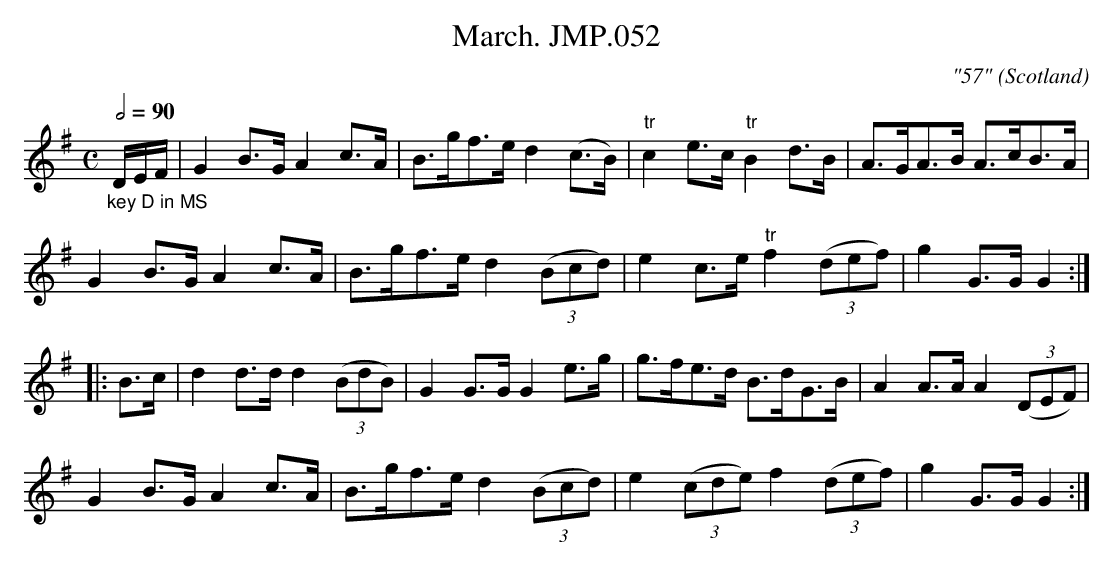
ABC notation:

X:1
T:March. JMP.052
C:"57"
L:1/8
M:C
O:Scotland
Q:1/2=90
K:G Major
"_key D in MS"D/E/F/ | G2 B>G A2 c>A  | B>gf>e d2 (c>B) |\
"tr"c2  e>c "tr"B2 d>B | A>GA>B A>cB>A |!
G2 B>G A2 c>A  | B>gf>e d2 ((3Bcd) |\
e2 c>e "tr"f2 ((3def) | g2 G>G G2 :|!
|: B>c | d2 d>d d2 ((3BdB) |\
G2 G>G G2 e>g | g>fe>d B>dG>B | A2 A>A A2 ((3DEF) |!
G2 B>G A2 c>A  | B>gf>e d2 ((3Bcd) | e2 ((3cde) f2 ((3def) |\
g2 G>G G2 :|
